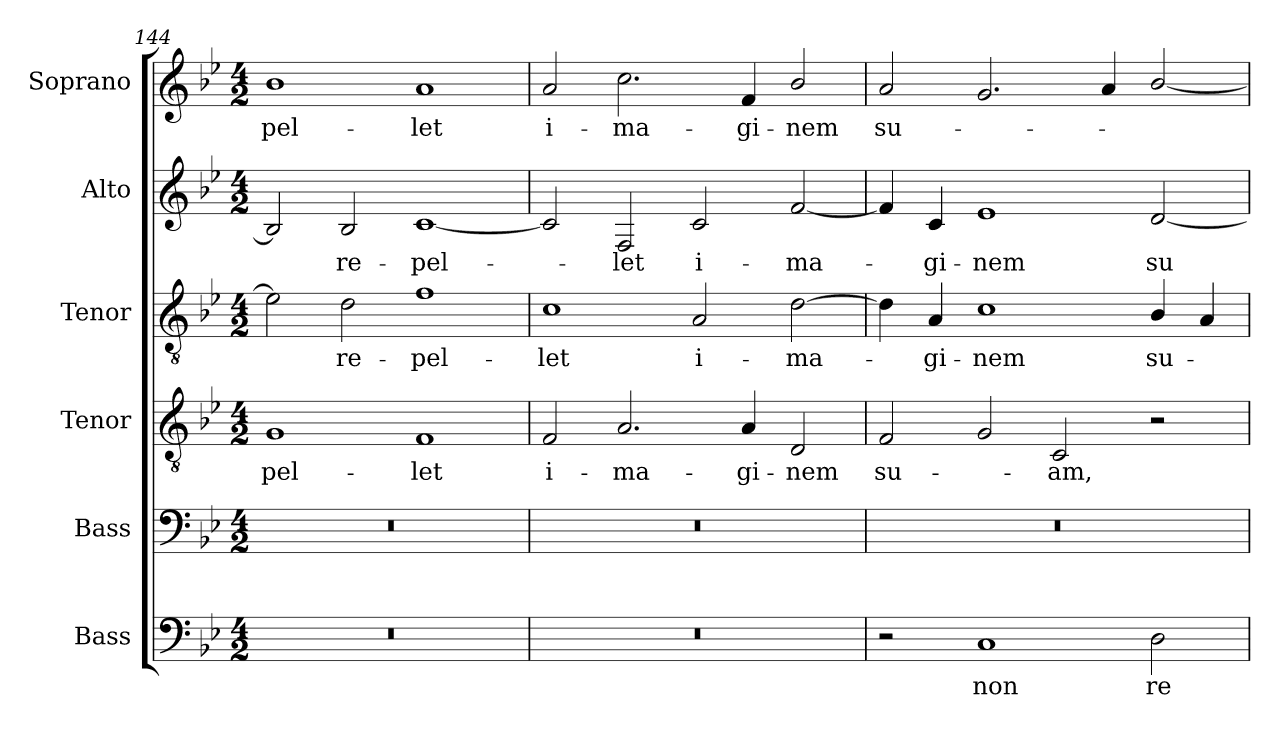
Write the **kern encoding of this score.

**kern	**text	**kern	**kern	**text	**kern	**text	**kern	**text	**kern	**text
*part6	*part6	*part5	*part4	*part4	*part3	*part3	*part2	*part2	*part1	*part1
*staff6	*staff6	*staff5	*staff4	*staff4	*staff3	*staff3	*staff2	*staff2	*staff1	*staff1
*I"Bass	*	*I"Bass	*I"Tenor	*	*I"Tenor	*	*I"Alto	*	*I"Soprano	*
*I'B2.	*	*I'B1.	*I'T2.	*	*I'T1.	*	*I'A.	*	*I'S.	*
!!LO:PB:g=z
*clefF4	*	*clefF4	*clefGv2	*	*clefGv2	*	*clefG2	*	*clefG2	*
*	*	*	*ITrd7c12	*	*ITrd7c12	*	*	*	*	*
*k[b-e-]	*	*k[b-e-]	*k[b-e-]	*	*k[b-e-]	*	*k[b-e-]	*	*k[b-e-]	*
*B-:	*	*B-:	*B-:	*	*B-:	*	*B-:	*	*B-:	*
*M4/2	*	*M4/2	*M4/2	*	*M4/2	*	*M4/2	*	*M4/2	*
=144	=144	=144	=144	=144	=144	=144	=144	=144	=144	=144
!LO:N:vis=1	!	!LO:N:vis=1	!	!	!	!	!	!	!	!
!	!	!	!	!LO:LY:b:color=#000000	!	!	!	!	!	!
!	!	!	!	!	!	!	!	!	!	!LO:LY:b:color=#000000
0r	.	0r	1GGi	-pel-	2E-i\]	.	2B-i/]	.	1b-i	-pel-
!	!	!	!	!	!	!LO:LY:b:color=#000000	!	!	!	!
!	!	!	!	!	!	!	!	!LO:LY:b:color=#000000	!	!
.	.	.	.	.	2Di\	re-	2B-i/	re-	.	.
!	!	!	!	!LO:LY:b:color=#000000	!	!	!	!	!	!
!	!	!	!	!	!	!LO:LY:b:color=#000000	!	!	!	!
!	!	!	!	!	!	!	!	!LO:LY:b:color=#000000	!	!
!	!	!	!	!	!	!	!	!	!	!LO:LY:b:color=#000000
.	.	.	1FFi	-let	1Fi	-pel-	[<1ci	-pel-	1ai	-let
=145	=145	=145	=145	=145	=145	=145	=145	=145	=145	=145
!LO:N:vis=1	!	!LO:N:vis=1	!	!	!	!	!	!	!	!
!	!	!	!	!LO:LY:b:color=#000000	!	!	!	!	!	!
!	!	!	!	!	!	!LO:LY:b:color=#000000	!	!	!	!
!	!	!	!	!	!	!	!	!	!	!LO:LY:b:color=#000000
0r	.	0r	2FFi/	i-	1Ci	-let	2ci/]	.	2ai/	i-
!	!	!	!	!LO:LY:b:color=#000000	!	!	!	!	!	!
!	!	!	!	!	!	!	!	!LO:LY:b:color=#000000	!	!
!	!	!	!	!	!	!	!	!	!	!LO:LY:b:color=#000000
.	.	.	2.AAi/	-ma-	.	.	2Fi/	-let	2.cci\	-ma-
!	!	!	!	!	!	!LO:LY:b:color=#000000	!	!	!	!
!	!	!	!	!	!	!	!	!LO:LY:b:color=#000000	!	!
.	.	.	.	.	2AAi/	i-	2ci/	i-	.	.
!	!	!	!	!LO:LY:b:color=#000000	!	!	!	!	!	!
!	!	!	!	!	!	!	!	!	!	!LO:LY:b:color=#000000
.	.	.	4AAi/	-gi-	.	.	.	.	4fi/	-gi-
!	!	!	!	!LO:LY:b:color=#000000	!	!	!	!	!	!
!	!	!	!	!	!	!LO:LY:b:color=#000000	!	!	!	!
!	!	!	!	!	!	!	!	!LO:LY:b:color=#000000	!	!
!	!	!	!	!	!	!	!	!	!	!LO:LY:b:color=#000000
.	.	.	2DDi/	-nem	[>2Di\	-ma-	[<2fi/	-ma-	2b-i/	-nem
=146	=146	=146	=146	=146	=146	=146	=146	=146	=146	=146
!	!	!LO:N:vis=1	!	!	!	!	!	!	!	!
!	!	!	!	!LO:LY:b:color=#000000	!	!	!	!	!	!
!	!	!	!	!	!	!	!	!	!	!LO:LY:b:color=#000000
2r	.	0r	2FFi/	su-	4Di\]	.	4fi/]	.	2ai/	su-
!	!	!	!	!	!	!LO:LY:b:color=#000000	!	!	!	!
!	!	!	!	!	!	!	!	!LO:LY:b:color=#000000	!	!
.	.	.	.	.	4AAi/	-gi-	4ci/	-gi-	.	.
!	!LO:LY:b:color=#000000	!	!	!	!	!	!	!	!	!
!	!	!	!	!	!	!LO:LY:b:color=#000000	!	!	!	!
!	!	!	!	!	!	!	!	!LO:LY:b:color=#000000	!	!
1Ci	non	.	2GGi/	.	1Ci	-nem	1e-i	-nem	2.gi/	.
!	!	!	!	!LO:LY:b:color=#000000	!	!	!	!	!	!
.	.	.	2CCi/	-am,	.	.	.	.	.	.
.	.	.	.	.	.	.	.	.	4ai/	.
!	!LO:LY:b:color=#000000	!	!	!	!	!	!	!	!	!
!	!	!	!	!	!	!LO:LY:b:color=#000000	!	!	!	!
!	!	!	!	!	!	!	!	!LO:LY:b:color=#000000	!	!
2Di\	re-	.	2r	.	4BB-i/	su-	[<2di/	su-	[<2b-i/	.
.	.	.	.	.	4AAi/	.	.	.	.	.
=	=	=	=	=	=	=	=	=	=	=
*-	*-	*-	*-	*-	*-	*-	*-	*-	*-	*-
